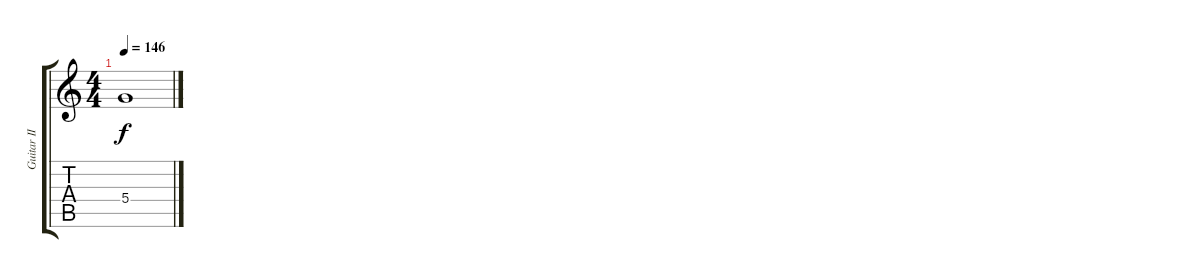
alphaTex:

\track ("Guitar II" "Guitar II") {instrument overdrivenguitar}
\staff {score tabs}
\tuning (E4 B3 G3 D3 A2 E2) {hide}
\ts (4 4)
\tempo 146
\clef g2
\ks c
5.4{t}.1{dy f}
